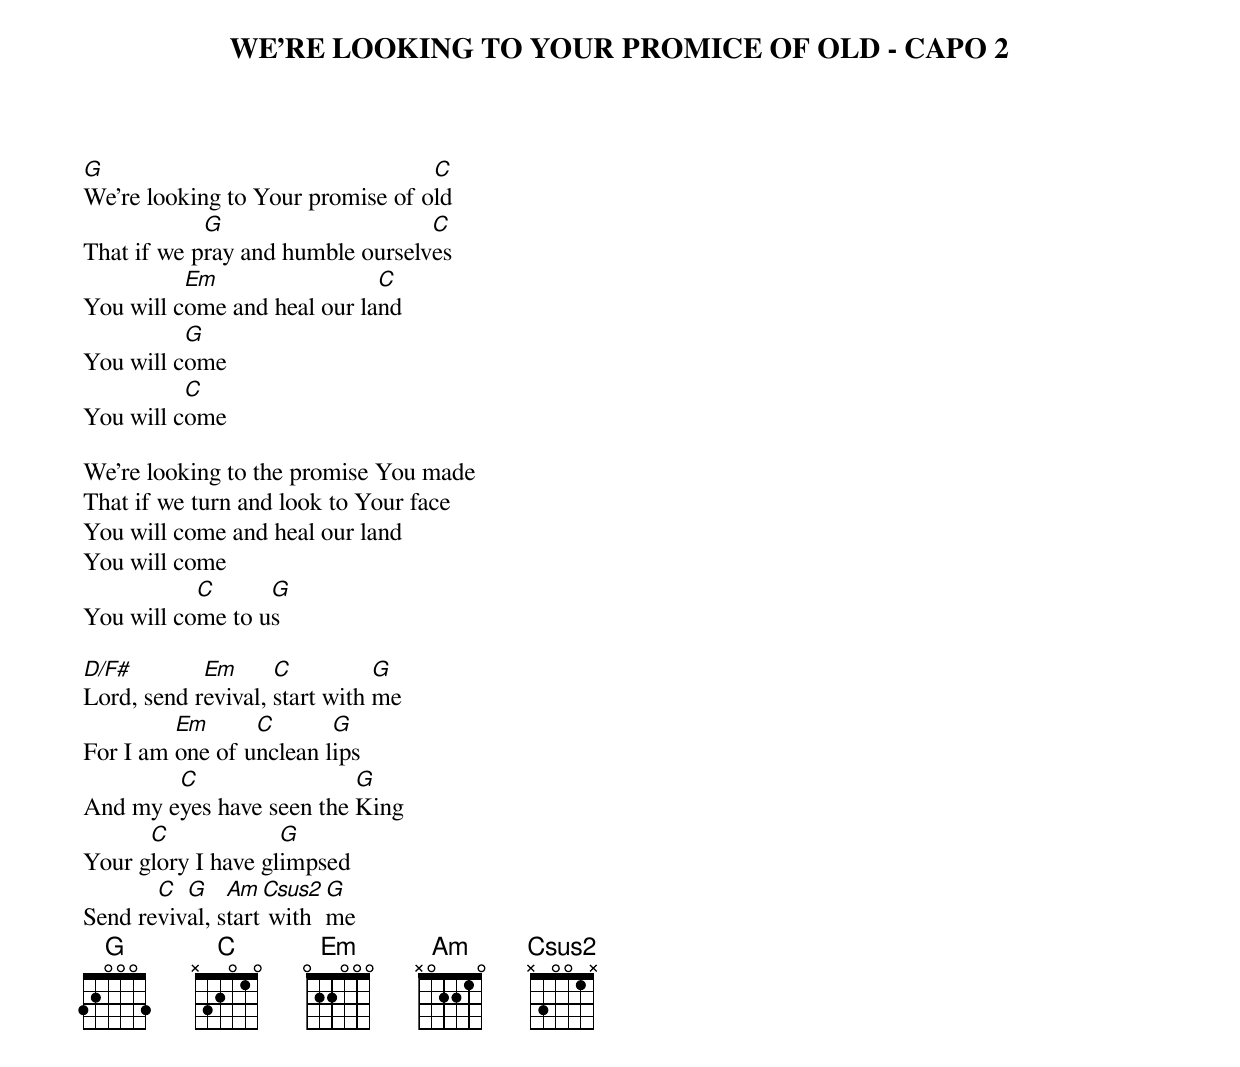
WE'RE LOOKING TO YOUR PROMICE OF OLD - CAPO 2

G                                 C
We're looking to Your promise of old
            G                     C
That if we pray and humble ourselves
          Em                 C
You will come and heal our land
          G
You will come
          C
You will come

We're looking to the promise You made
That if we turn and look to Your face
You will come and heal our land
You will come
           C      G
You will come to us

D/F#        Em      C          G
Lord, send revival, start with me
         Em      C       G
For I am one of unclean lips
        C                 G
And my eyes have seen the King
      C             G
Your glory I have glimpsed
       C  G    Am  Csus2 G
Send revival, start with me
